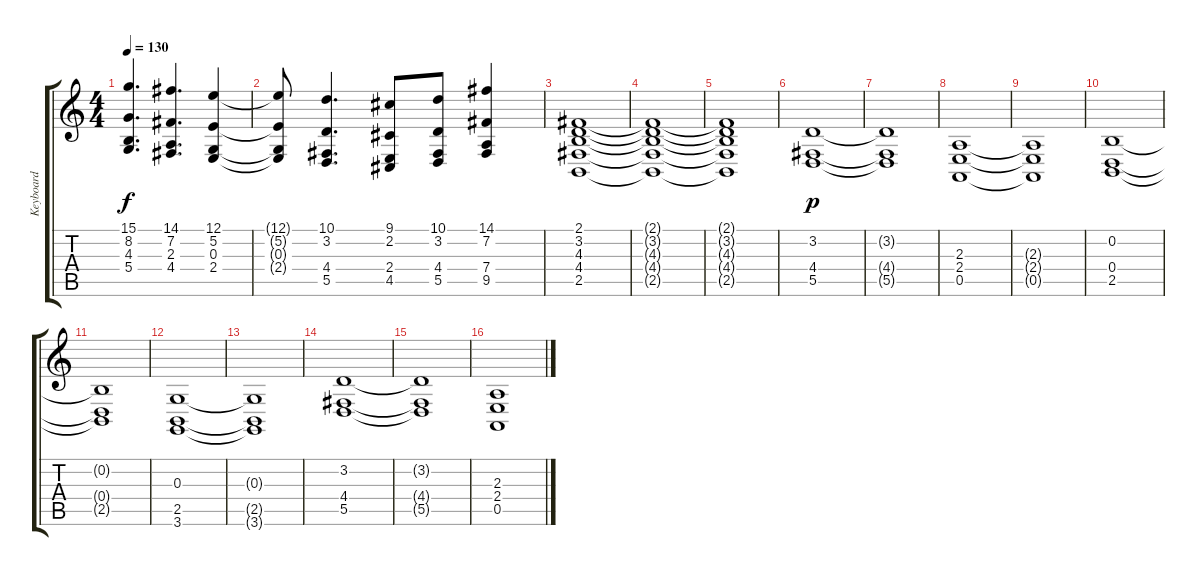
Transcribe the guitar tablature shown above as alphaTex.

\track ("Keyboard" "Keyboard") {instrument stringensemble1}
\staff {score tabs}
\tuning (E4 B3 G3 D3 A2 E2) {hide}
\ts (4 4)
\tempo 130
\clef g2
\ks c
(15.1 8.2 4.3 5.4).4{d dy f} (14.1 7.2 2.3 4.4).4{d} (12.1 5.2 0.3 2.4).4 |
(12.1{t} 5.2{t} 0.3{t} 2.4{t}).8 (10.1 3.2 4.4 5.5).4{d} (9.1 2.2 2.4 4.5).8 (10.1 3.2 4.4 5.5).8 (14.1 7.2 7.4 9.5).4 |
(2.1 3.2 4.3 4.4 2.5).1 |
(2.1{t} 3.2{t} 4.3{t} 4.4{t} 2.5{t}).1 |
(2.1{t} 3.2{t} 4.3{t} 4.4{t} 2.5{t}).1 |
(3.2 4.4 5.5).1{dy p} |
(3.2{t} 4.4{t} 5.5{t}).1 |
(2.3 2.4 0.5).1 |
(2.3{t} 2.4{t} 0.5{t}).1 |
(0.2 0.4 2.5).1 |
(0.2{t} 0.4{t} 2.5{t}).1 |
(0.3 2.5 3.6).1 |
(0.3{t} 2.5{t} 3.6{t}).1 |
(3.2 4.4 5.5).1 |
(3.2{t} 4.4{t} 5.5{t}).1 |
(2.3 2.4 0.5).1
